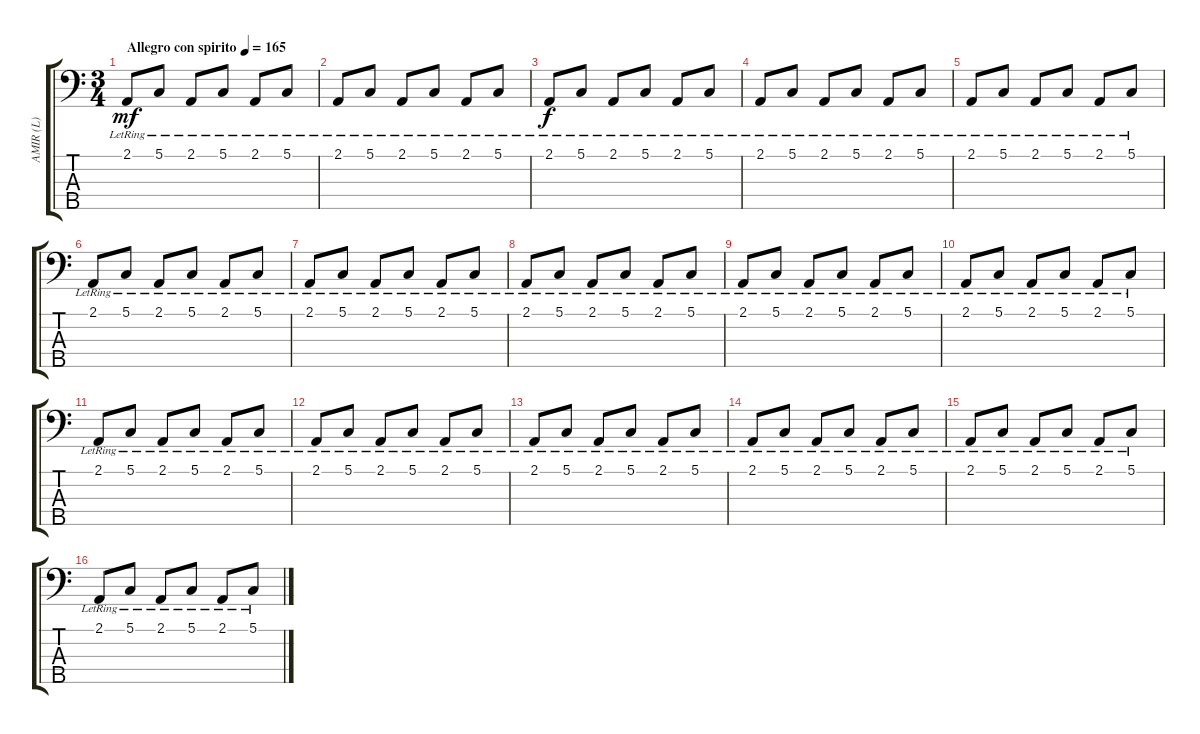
\track ("AMIR (L)" "AMIR (L)") {instrument acousticgrandpiano}
\staff {score tabs}
\tuning (G2 D2 A1 E1 B0) {hide}
\ts (3 4)
\tempo (165 "Allegro con spirito")
\clef f4
\ks c
2.1{lr}.8{dy mf instrument acousticgrandpiano} 5.1{lr}.8 2.1{lr}.8 5.1{lr}.8 2.1{lr}.8 5.1{lr}.8 |
2.1{lr}.8 5.1{lr}.8 2.1{lr}.8 5.1{lr}.8 2.1{lr}.8 5.1{lr}.8 |
2.1{lr}.8{dy f} 5.1{lr}.8 2.1{lr}.8 5.1{lr}.8 2.1{lr}.8 5.1{lr}.8 |
2.1{lr}.8 5.1{lr}.8 2.1{lr}.8 5.1{lr}.8 2.1{lr}.8 5.1{lr}.8 |
2.1{lr}.8 5.1{lr}.8 2.1{lr}.8 5.1{lr}.8 2.1{lr}.8 5.1{lr}.8 |
2.1{lr}.8 5.1{lr}.8 2.1{lr}.8 5.1{lr}.8 2.1{lr}.8 5.1{lr}.8 |
2.1{lr}.8 5.1{lr}.8 2.1{lr}.8 5.1{lr}.8 2.1{lr}.8 5.1{lr}.8 |
2.1{lr}.8 5.1{lr}.8 2.1{lr}.8 5.1{lr}.8 2.1{lr}.8 5.1{lr}.8 |
2.1{lr}.8 5.1{lr}.8 2.1{lr}.8 5.1{lr}.8 2.1{lr}.8 5.1{lr}.8 |
2.1{lr}.8 5.1{lr}.8 2.1{lr}.8 5.1{lr}.8 2.1{lr}.8 5.1{lr}.8 |
2.1{lr}.8 5.1{lr}.8 2.1{lr}.8 5.1{lr}.8 2.1{lr}.8 5.1{lr}.8 |
2.1{lr}.8 5.1{lr}.8 2.1{lr}.8 5.1{lr}.8 2.1{lr}.8 5.1{lr}.8 |
2.1{lr}.8 5.1{lr}.8 2.1{lr}.8 5.1{lr}.8 2.1{lr}.8 5.1{lr}.8 |
2.1{lr}.8 5.1{lr}.8 2.1{lr}.8 5.1{lr}.8 2.1{lr}.8 5.1{lr}.8 |
2.1{lr}.8 5.1{lr}.8 2.1{lr}.8 5.1{lr}.8 2.1{lr}.8 5.1{lr}.8 |
2.1{lr}.8 5.1{lr}.8 2.1{lr}.8 5.1{lr}.8 2.1{lr}.8 5.1{lr}.8
